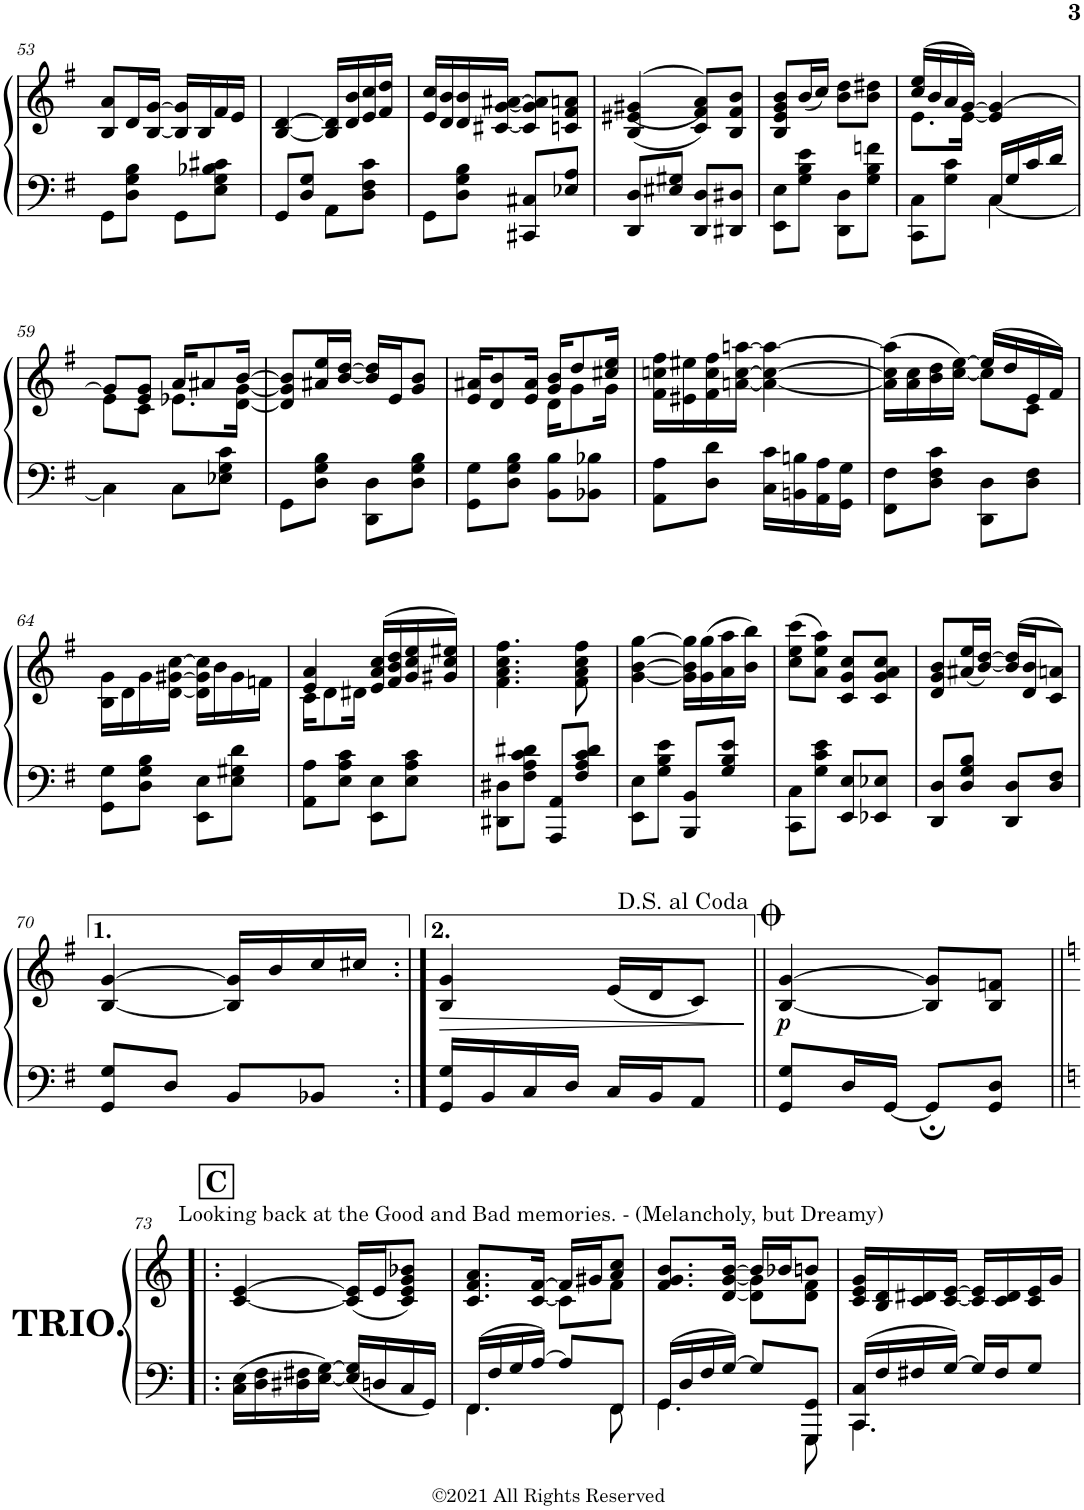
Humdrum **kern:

**kern	**kern	**dynam
*part1	*part1	*part1
*staff2	*staff1	*staff1/2
*I"Honky Tonk Piano	*	*
*I'Hnk. Pno.	*	*
!!LO:PB:g=z
*clefF4	*clefG2	*
*k[f#]	*k[f#]	*
*M2/4	*M2/4	*
=53	=53	=53
8GG\L	8B/ 8a/L	.
8D\ 8G\ 8B\J	16d/L	.
.	[16B/ [16g/JJ	.
8GG\L	16B/] 16g/]LL	.
.	16B/	.
8E\ 8G\ 8B-X\ 8c#X\J	16f#/	.
.	16e/JJ	.
=54	=54	=54
8GG/L	[4B/ [4d/	.
8D/ 8G/J	.	.
8AA\L	16B/] 16d/]LL	.
.	16d/ 16b/	.
8D\ 8F#\ 8c\J	16e/ 16cc/	.
.	16f#/ 16dd/JJ	.
=55	=55	=55
8GG\L	16e/ 16cc/LL	.
.	16d/ 16b/	.
8D\ 8G\ 8B\J	16d/ 16b/	.
.	[16c#X/ [16g/ [16a#X/JJ	.
8CC#X/ 8C#X/L	8c#/] 8g/] 8a#/]L	.
8E-X/ 8A/J	8cn/ 8f#/ 8an/J	.
=56	=56	=56
8DD/ 8D/L	((>(4B/ 4e#X/ 4g#X/	.
8E#X/ 8G#X/J	.	.
8DD/ 8D/L	8c/ 8f#/ 8a/L)))	.
8DD#X/ 8D#X/J	8B/ 8f#/ 8b/J	.
=57	=57	=57
8EE\ 8E\L	8B/ 8e/ 8g/ 8b/L	.
8G\ 8B\ 8e\J	(16b/L	.
.	16cc/JJ)	.
8DD\ 8D\L	8b\ 8dd\L	.
8G\ 8B\ 8fn\J	8b\ 8dd#X\J	.
=58	=58	=58
*^	*^	*
8CC\ 8C\L	4ryy	(16cc/ 16ee/LL	8.e\L	.
.	.	16b/	.	.
8G\ 8c\J	.	16a/	.	.
.	.	[16g/JJ)	[16e\Jk	.
16C/LL	[4C\	4e/] 4g/_	4ryy	.
16G/	.	.	.	.
16c/	.	.	.	.
16d/JJ	.	.	.	.
!!LO:LB:g=z
=59	=59	=59	=59	=59
*	*	*	*^	*
4ryy	4C\]	8g/L]	4ryy	8e\L	.
.	.	8e/ 8g/J	.	8c\J	.
8C\L	4ryy	16a/KL	8.e-X\L	4ryy	.
.	.	8a#X/	.	.	.
8E-X\ 8G\ 8c\J	.	.	.	.	.
.	.	[16b/Jk	[16d\ [16g\Jk	.	.
*v	*v	*	*	*	*
*	*v	*v	*v	*
=60	=60	=60
8GG\L	8d/] 8g/] 8b/]L	.
8D\ 8G\ 8B\J	16a#X/ 16ee/L	.
.	[<16b/ [16dd/JJ	.
8DD\ 8D\L	16b/] 16dd/]LL	.
.	16e/J	.
8D\ 8G\ 8B\J	8g/ 8b/J	.
=61	=61	=61
*	*^	*
8GG\ 8G\L	16e/ 16a#X/KL	4ryy	.
.	8d/ 8b/	.	.
8D\ 8G\ 8B\J	.	.	.
.	16e/ 16a#/Jk	.	.
8BB\ 8B\L	16g/ 16b/KL	16d\KL	.
.	8dd/	8g\	.
8BB-X\ 8B-X\J	.	.	.
.	16cc#X/ 16ee/Jk	16g\Jk	.
*	*v	*v	*
=62	=62	=62
8AA\ 8A\L	16f#\ 16ccn\ 16ff#\LL	.
.	16e#X\ 16ee#X\	.
8D\ 8d\J	16f#\ 16cc\ 16ff#\	.
.	[16an\ [16cc\ [16aan\JJ	.
16C\ 16c\LL	4a\_ 4cc\_ 4aa\_	.
16BBn\ 16Bn\	.	.
16AA\ 16A\	.	.
16GG\ 16G\JJ	.	.
=63	=63	=63
*	*^	*
8FF#\ 8F#\L	(>16a\] 16cc\] 16aa\]LL	4ryy	.
.	16a\ 16cc\	.	.
8D\ 8F#\ 8c\J	16b\ 16dd\	.	.
.	[16cc\ [>16ee\JJ)	.	.
8DD\ 8D\L	(16ee/LL]	8cc\L]	.
.	16dd/	.	.
8D\ 8F#\J	16e/	8c\J	.
.	16f#/JJ)	.	.
*	*v	*v	*
!!LO:LB:g=z
=64	=64	=64
8GG\ 8G\L	16B\ 16g\LL	.
.	16d\	.
8D\ 8G\ 8B\J	16g\	.
.	[16d\ [16g#X\ [16cc\JJ	.
8EE\ 8E\L	16d\] 16g#\] 16cc\]LL	.
.	16b\	.
8E\ 8G#X\ 8d\J	16g#\	.
.	16fn\JJ	.
=65	=65	=65
*	*^	*
8AA\ 8A\L	4e/ 4a/	16c\KL	.
.	.	8d\	.
8E\ 8A\ 8c\J	.	.	.
.	.	16d#X\Jk	.
8EE\ 8E\L	(>16e/ 16a/ 16cc/LL	4ryy	.
.	16f#/ 16b/ 16dd/	.	.
8E\ 8A\ 8c\J	16g/ 16cc/ 16ee/	.	.
.	16g#X/ 16cc/ 16ee#X/JJ)	.	.
*	*v	*v	*
=66	=66	=66
8DD#X\ 8D#X\L	4.f#\ 4.a\ 4.cc\ 4.ff#\	.
8F#\ 8A\ 8c\ 8d#X\J	.	.
8AAA/ 8AA/L	.	.
8F#/ 8A/ 8c/ 8d#/J	8f#\ 8a\ 8cc\ 8ff#\	.
=67	=67	=67
8EE\ 8E\L	[4g\ [4b\ [4gg\	.
8G\ 8B\ 8e\J	.	.
8BBB/ 8BB/L	16g\] 16b\] 16gg\]LL	.
.	(16g\ 16gg\	.
8G/ 8B/ 8e/J	16a\ 16aa\	.
.	16b\ 16bb\JJ)	.
=68	=68	=68
8CC\ 8C\L	(8cc\ 8ee\ 8ccc\L	.
8G\ 8c\ 8e\J	8a\ 8ee\ 8aa\J)	.
8EE/ 8E/L	8c/ 8g/ 8cc/L	.
8EE-X/ 8E-X/J	8c/ 8g/ 8a/ 8cc/J	.
=69	=69	=69
8DD/ 8D/L	8d/ 8g/ 8b/L	.
8D/ 8G/ 8B/J	(16a#X/ 16ee/L	.
.	[16b/ [16dd/JJ)	.
8DD/ 8D/L	(>16b/] 16dd/]LL	.
.	16d/ 16b/J	.
8D/ 8F#/J	8c/ 8an/J)	.
!!LO:LB:g=z
=70	=70	=70
8GG/ 8G/L	[4B/ [4g/	.
8D/J	.	.
8BB/L	16B/] 16g/]LL	.
.	16b/	.
8BB-X/J	16cc/	.
.	16cc#X/JJ	.
=71:|!	=71:|!	=71:|!
!	!	!LO:HP:b
16GG/ 16G/LL	4B/ 4g/	>
16BB/	.	.
16C/	.	.
16D/JJ	.	.
16C/LL	(16e/LL	.
16BB/J	16d/J	.
8AA/J	8c/J)	.
.	.	]
=72||	=72||	=72||
!	!	!LO:DY:b
8GG/ 8G/L	[4B/ [4g/	p
16D/L	.	.
[16GG/JJ	.	.
8GG;/L]	8B/] 8g/]L	.
8GG/ 8D/J	8B/ 8fn/J	.
!!LO:LB:g=z
!!LO:REH:place=s1:a:B:cj:fs=14:t=C
=73!|:	=73!|:	=73!|:
*k[]	*k[]	*
!	!LO:TX:b:B:t=TRIO.	!
!	!LO:TX:a:t=Looking back at the Good and Bad memories. - (Melancholy, but Dreamy)	!
16C\ 16E\LL	[4c/ [4e/	.
16D\ 16F\	.	.
16D#X\ 16F#X\	.	.
[16E\ [16G\JJ	.	.
16E/] 16G/]LL	(16c/] 16e/]LL	.
16Dn/	16e/J	.
16C/	8c/ 8e/ 8g/ 8b-X/J)	.
16GG/JJ	.	.
=74	=74	=74
*^	*	*
!LO:N:head=solid	!LO:N:head=solid	!	!
*	*	*^	*
16FF/LL	4.FF\	8.c/ 8.f/ 8.a/L	4ryy	.
16F/	.	.	.	.
16G/	.	.	.	.
[16A/JJ	.	[<16c/ [16f/Jk	.	.
8A/L]	.	16f/LL]	8c\L]	.
.	.	16g#X/J	.	.
8FF/J	8FF\	8a/ 8cc/J	8f\J	.
=75	=75	=75	=75	=75
!LO:N:head=solid	!LO:N:head=solid	!	!	!
16GG/LL	4.GG\	8.f/ 8.g/ 8.b/L	4ryy	.
16D/	.	.	.	.
16F/	.	.	.	.
[16G/JJ	.	[<16d/ [<16g/ [16b/Jk	.	.
8G/L]	.	16b/LL]	8d\] 8g\]L	.
.	.	16b-X/J	.	.
8GGG/ 8GG/J	8GGG\	8bn/J	8d\ 8f\J	.
=76	=76	=76	=76	=76
!LO:N:n=1:head=solid	!LO:N:head=solid	!	!	!
*	*	*v	*v	*
16CC/ 16C/LL	4.CC\	16c/ 16e/ 16g/LL	.
16F/	.	16B/ 16d/	.
16F#X/	.	16c/ 16d#X/	.
[16G/JJ	.	[16c/ [16e/JJ	.
16G/LL]	.	16c/] 16e/]LL	.
16F#/J	.	16c/ 16d#/	.
8G/J	8ryy	16c/ 16e/	.
.	.	16g/JJ	.
*v	*v	*	*
=	=	=
*-	*-	*-
